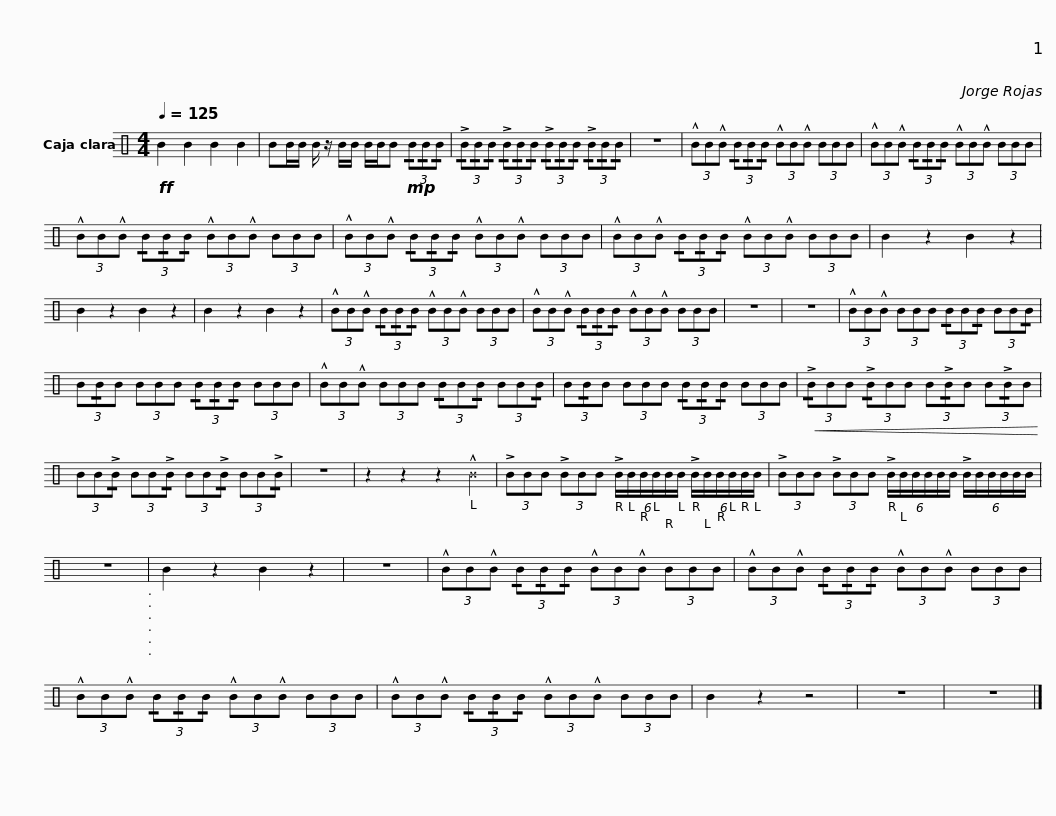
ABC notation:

X:1
L:1/8
Q:1/4=125
M:4/4
I:linebreak $
K:C
V:1 perc
K:none
V:1
!ff! B2 B2 B2 B2 | BB/B/ B/ z/ B/B/ B/B/B!mp! (3!/!B!/!B!/!B | (3!/!!>!B!/!B!/!B (3!/!!>!B!/!B!/!B (3!/!!>!B!/!B!/!B (3!/!!>!B!/!B!/!B | z8 | (3!^!BB!^!B (3!/!B!/!B!/!B (3!^!BB!^!B (3BBB |$ %5
 (3!^!BB!^!B (3!/!B!/!B!/!B (3!^!BB!^!B (3BBB | (3!^!BB!^!B (3!/!B!/!B!/!B (3!^!BB!^!B (3BBB | (3!^!BB!^!B (3!/!B!/!B!/!B (3!^!BB!^!B (3BBB | (3!^!BB!^!B (3!/!B!/!B!/!B (3!^!BB!^!B (3BBB |$ B2 z2 B2 z2 | %10
 B2 z2 B2 z2 | B2 z2 B2 z2 | (3!^!BB!^!B (3!/!B!/!B!/!B (3!^!BB!^!B (3BBB | (3!^!BB!^!B (3!/!B!/!B!/!B (3!^!BB!^!B (3BBB | z8 | %15
 z8 |$ (3!^!BB!^!B (3BBB (3!/!BB!/!B (3BB!/!B | (3B!/!BB (3BBB (3!/!B!/!B!/!B (3BBB | (3!^!BB!^!B (3BBB (3!/!BB!/!B (3BB!/!B | (3B!/!BB (3BBB (3!/!B!/!B!/!B (3BBB |$ %20
!<(! (3!/!!>!BBB (3!/!!>!BBB (3B!/!!>!BB (3B!/!!>!BB!<)! | (3BB!/!!>!B (3BB!/!!>!B (3BB!/!!>!B (3BB!/!!>!B | z8 | z2 z2 z2 !^!^B2 | (3!>!BBB (3!>!BBB (6:4:6!>!B/B/B/B/B/B/ (6:4:6!>!B/B/B/B/B/B/ |$ %25
 (3!>!BBB (3!>!BBB (6:4:6!>!B/B/B/B/B/B/ (6:4:6!>!B/B/B/B/B/B/ | z8 | B2 z2 B2 z2 | z8 | (3!^!BB!^!B (3!/!B!/!B!/!B (3!^!BB!^!B (3BBB |$ %30
 (3!^!BB!^!B (3!/!B!/!B!/!B (3!^!BB!^!B (3BBB | (3!^!BB!^!B (3!/!B!/!B!/!B (3!^!BB!^!B (3BBB | (3!^!BB!^!B (3!/!B!/!B!/!B (3!^!BB!^!B (3BBB | B2 z2 z4 | z8 | %35
 z8 |] %36
